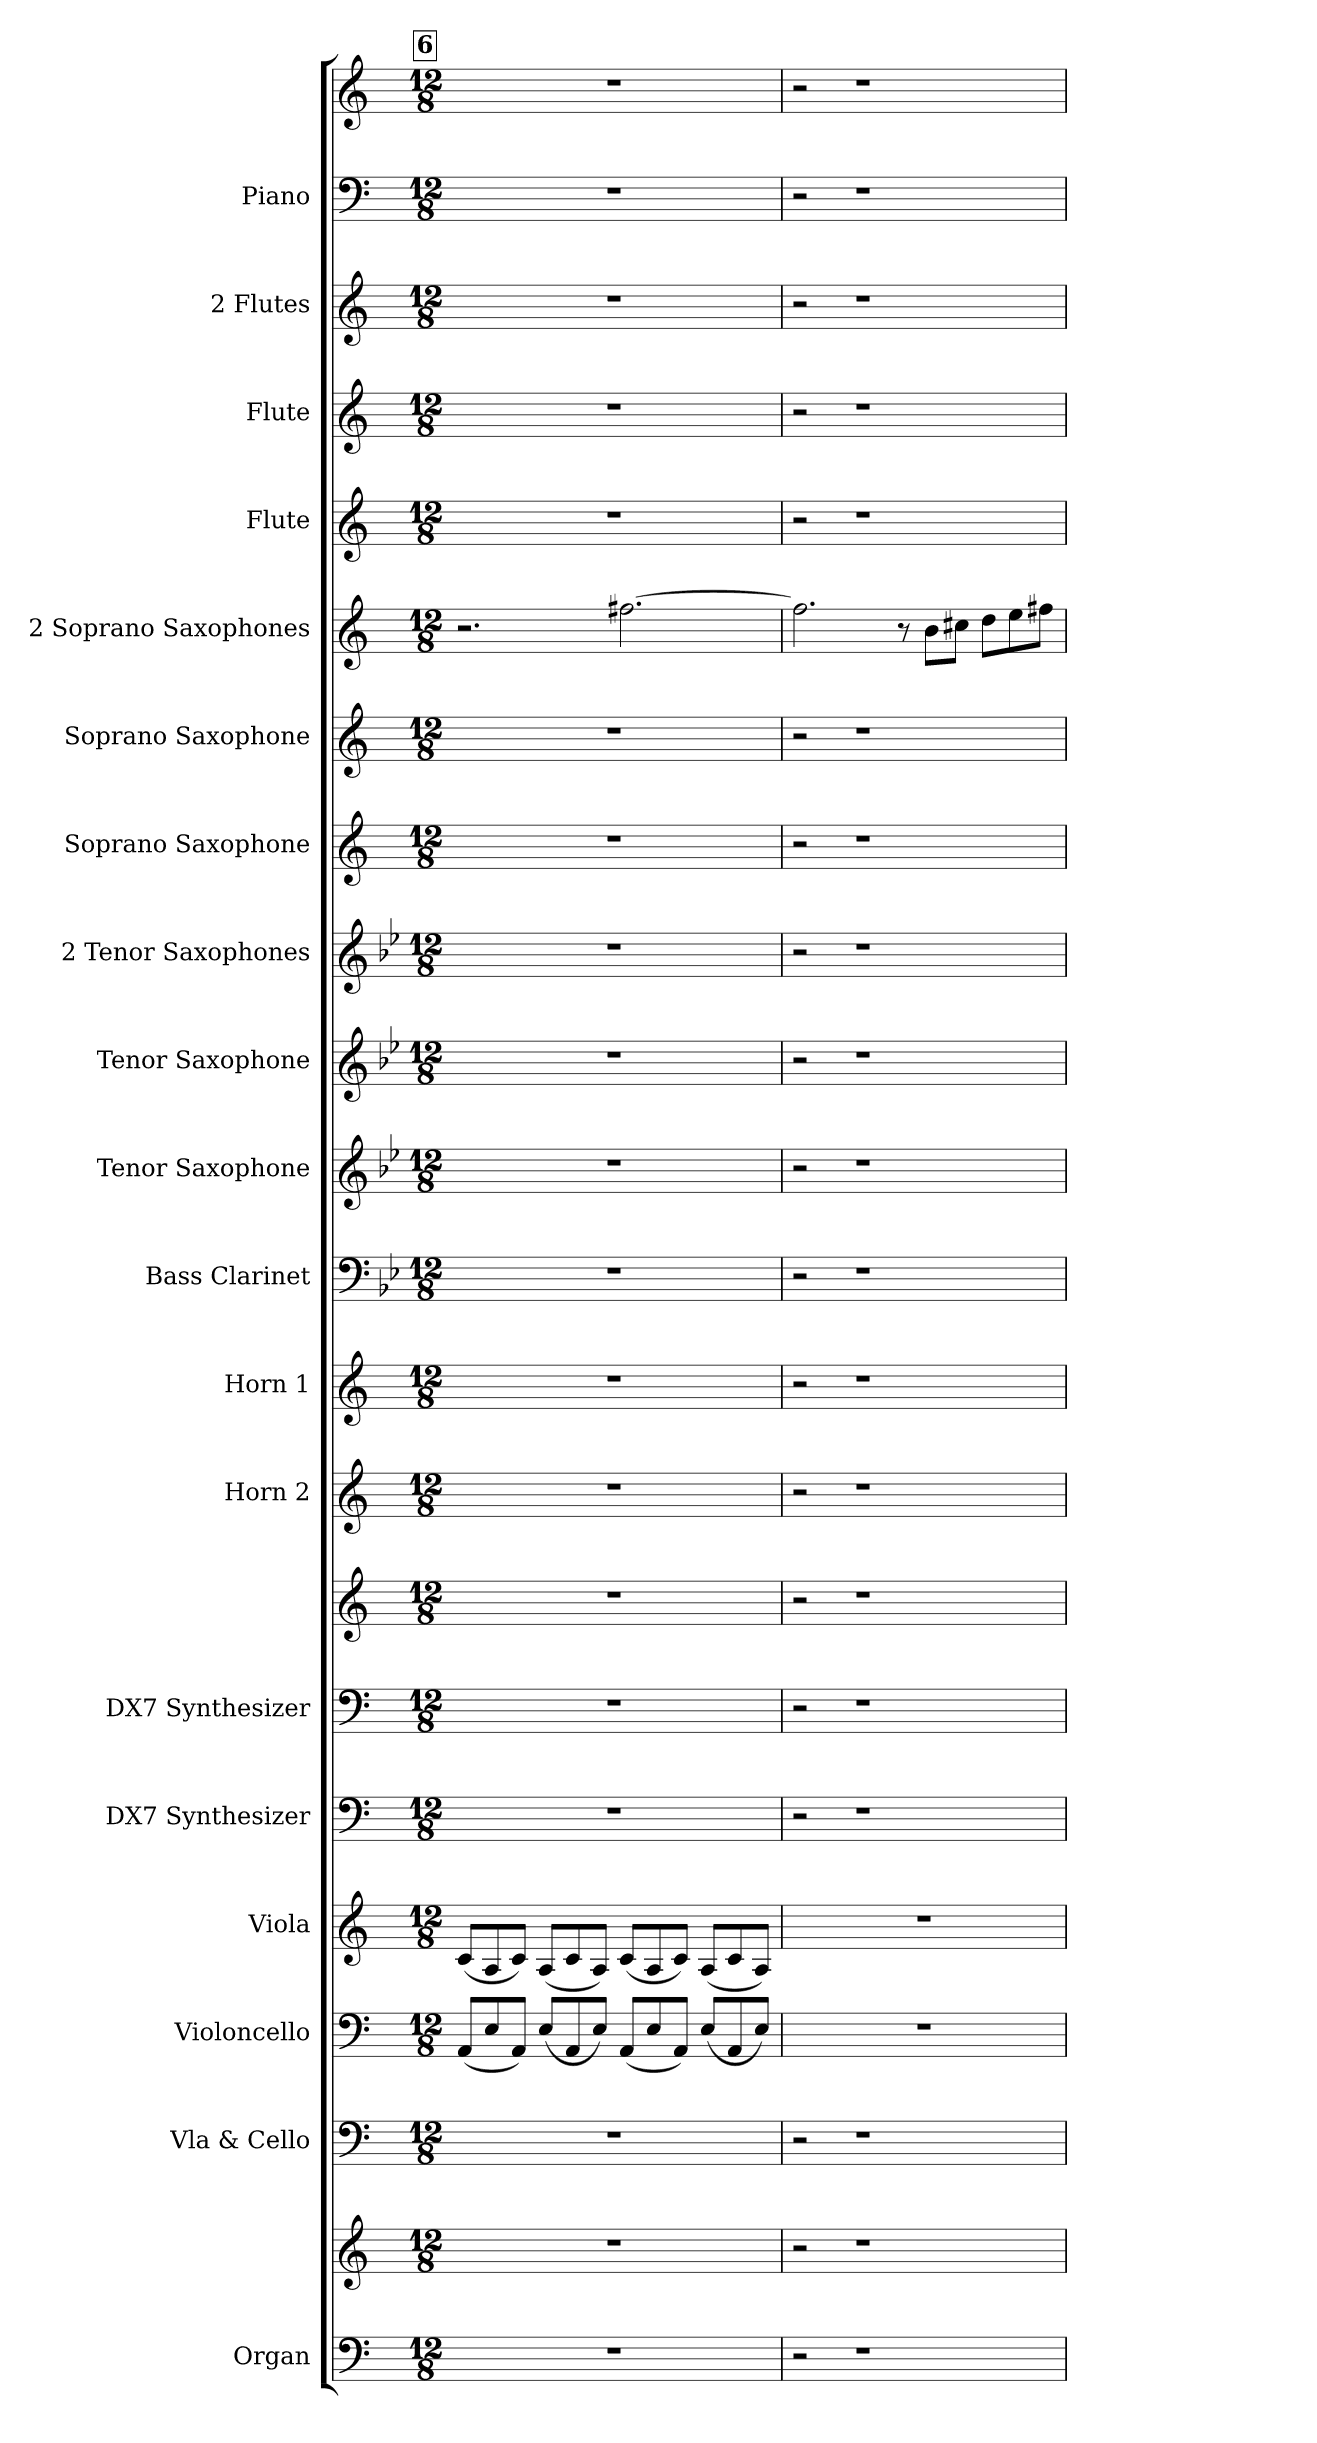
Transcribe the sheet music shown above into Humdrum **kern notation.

**kern	**kern	**kern	**kern	**kern	**kern	**kern	**kern	**kern	**kern	**kern	**kern	**kern	**kern	**kern	**kern	**kern	**kern	**kern	**kern	**kern	**kern
*part19	*part19	*part18	*part17	*part16	*part15	*part14	*part14	*part13	*part12	*part11	*part10	*part9	*part8	*part7	*part6	*part5	*part4	*part3	*part2	*part1	*part1
*staff22	*staff21	*staff20	*staff19	*staff18	*staff17	*staff16	*staff15	*staff14	*staff13	*staff12	*staff11	*staff10	*staff9	*staff8	*staff7	*staff6	*staff5	*staff4	*staff3	*staff2	*staff1
*I"Organ	*	*I"Vla &amp; Cello	*I"Violoncello	*I"Viola	*I"DX7 Synthesizer	*I"DX7 Synthesizer	*	*I"Horn 2	*I"Horn 1	*I"Bass Clarinet	*I"Tenor Saxophone	*I"Tenor Saxophone	*I"2 Tenor Saxophones	*I"Soprano Saxophone	*I"Soprano Saxophone	*I"2 Soprano Saxophones	*I"Flute	*I"Flute	*I"2 Flutes	*I"Piano	*
*I'Org.	*	*I'Vla &amp; Cello	*	*I'Vla	*I'DX7	*I'DX7	*	*I'Hn 2	*I'Hn 1	*I'B. Cl.	*I'Tenor 2	*I'Tenor 1	*I'2 Tenors	*I'Sop 2	*I'Sop 1	*I'2 Sops	*I'Fl 2	*I'Fl 1	*I'2 Fls	*I'Pno.	*
!!LO:LB:g=z
*clefF4	*clefG2	*clefF4	*clefF4	*clefG2	*clefF4	*clefF4	*clefG2	*clefG2	*clefG2	*clefF4	*clefG2	*clefG2	*clefG2	*clefG2	*clefG2	*clefG2	*clefG2	*clefG2	*clefG2	*clefF4	*clefG2
*	*	*	*	*	*	*	*	*ITrd4c7	*ITrd4c7	*ITrd8c14	*ITrd8c14	*ITrd8c14	*ITrd8c14	*ITrd1c2	*ITrd1c2	*ITrd1c2	*	*	*	*	*
*k[]	*k[]	*k[]	*k[]	*k[]	*k[]	*k[]	*k[]	*k[b-]	*k[b-]	*k[b-e-]	*k[b-e-]	*k[b-e-]	*k[b-e-]	*k[b-e-]	*k[b-e-]	*k[b-e-]	*k[]	*k[]	*k[]	*k[]	*k[]
*M12/8	*M12/8	*M12/8	*M12/8	*M12/8	*M12/8	*M12/8	*M12/8	*M12/8	*M12/8	*M12/8	*M12/8	*M12/8	*M12/8	*M12/8	*M12/8	*M12/8	*M12/8	*M12/8	*M12/8	*M12/8	*M12/8
!!LO:REH:place=s1:a:B:fs=14:t=6
=269	=269	=269	=269	=269	=269	=269	=269	=269	=269	=269	=269	=269	=269	=269	=269	=269	=269	=269	=269	=269	=269
1.r	1.r	1.r	(<8AA/L	(<8c/L	1.r	1.r	1.r	1.r	1.r	1.r	1.r	1.r	1.r	1.r	1.r	2.r	1.r	1.r	1.r	1.r	1.r
.	.	.	8E/	8A/	.	.	.	.	.	.	.	.	.	.	.	.	.	.	.	.	.
.	.	.	8AA/J)	8c/J)	.	.	.	.	.	.	.	.	.	.	.	.	.	.	.	.	.
.	.	.	(<8E/L	(<8A/L	.	.	.	.	.	.	.	.	.	.	.	.	.	.	.	.	.
.	.	.	8AA/	8c/	.	.	.	.	.	.	.	.	.	.	.	.	.	.	.	.	.
.	.	.	8E/J)	8A/J)	.	.	.	.	.	.	.	.	.	.	.	.	.	.	.	.	.
.	.	.	(<8AA/L	(<8c/L	.	.	.	.	.	.	.	.	.	.	.	[2.een\	.	.	.	.	.
.	.	.	8E/	8A/	.	.	.	.	.	.	.	.	.	.	.	.	.	.	.	.	.
.	.	.	8AA/J)	8c/J)	.	.	.	.	.	.	.	.	.	.	.	.	.	.	.	.	.
.	.	.	(<8E/L	(<8A/L	.	.	.	.	.	.	.	.	.	.	.	.	.	.	.	.	.
.	.	.	8AA/	8c/	.	.	.	.	.	.	.	.	.	.	.	.	.	.	.	.	.
.	.	.	8E/J)	8A/J)	.	.	.	.	.	.	.	.	.	.	.	.	.	.	.	.	.
=270	=270	=270	=270	=270	=270	=270	=270	=270	=270	=270	=270	=270	=270	=270	=270	=270	=270	=270	=270	=270	=270
2r	2r	2r	1.r	1.r	2r	2r	2r	2r	2r	2r	2r	2r	2r	2r	2r	2.ee\]	2r	2r	2r	2r	2r
1r	1r	1r	.	.	1r	1r	1r	1r	1r	1r	1r	1r	1r	1r	1r	.	1r	1r	1r	1r	1r
.	.	.	.	.	.	.	.	.	.	.	.	.	.	.	.	8r	.	.	.	.	.
.	.	.	.	.	.	.	.	.	.	.	.	.	.	.	.	8a\L	.	.	.	.	.
.	.	.	.	.	.	.	.	.	.	.	.	.	.	.	.	8bn\J	.	.	.	.	.
.	.	.	.	.	.	.	.	.	.	.	.	.	.	.	.	8cc\L	.	.	.	.	.
.	.	.	.	.	.	.	.	.	.	.	.	.	.	.	.	8dd\	.	.	.	.	.
.	.	.	.	.	.	.	.	.	.	.	.	.	.	.	.	8een\J	.	.	.	.	.
=	=	=	=	=	=	=	=	=	=	=	=	=	=	=	=	=	=	=	=	=	=
*-	*-	*-	*-	*-	*-	*-	*-	*-	*-	*-	*-	*-	*-	*-	*-	*-	*-	*-	*-	*-	*-
